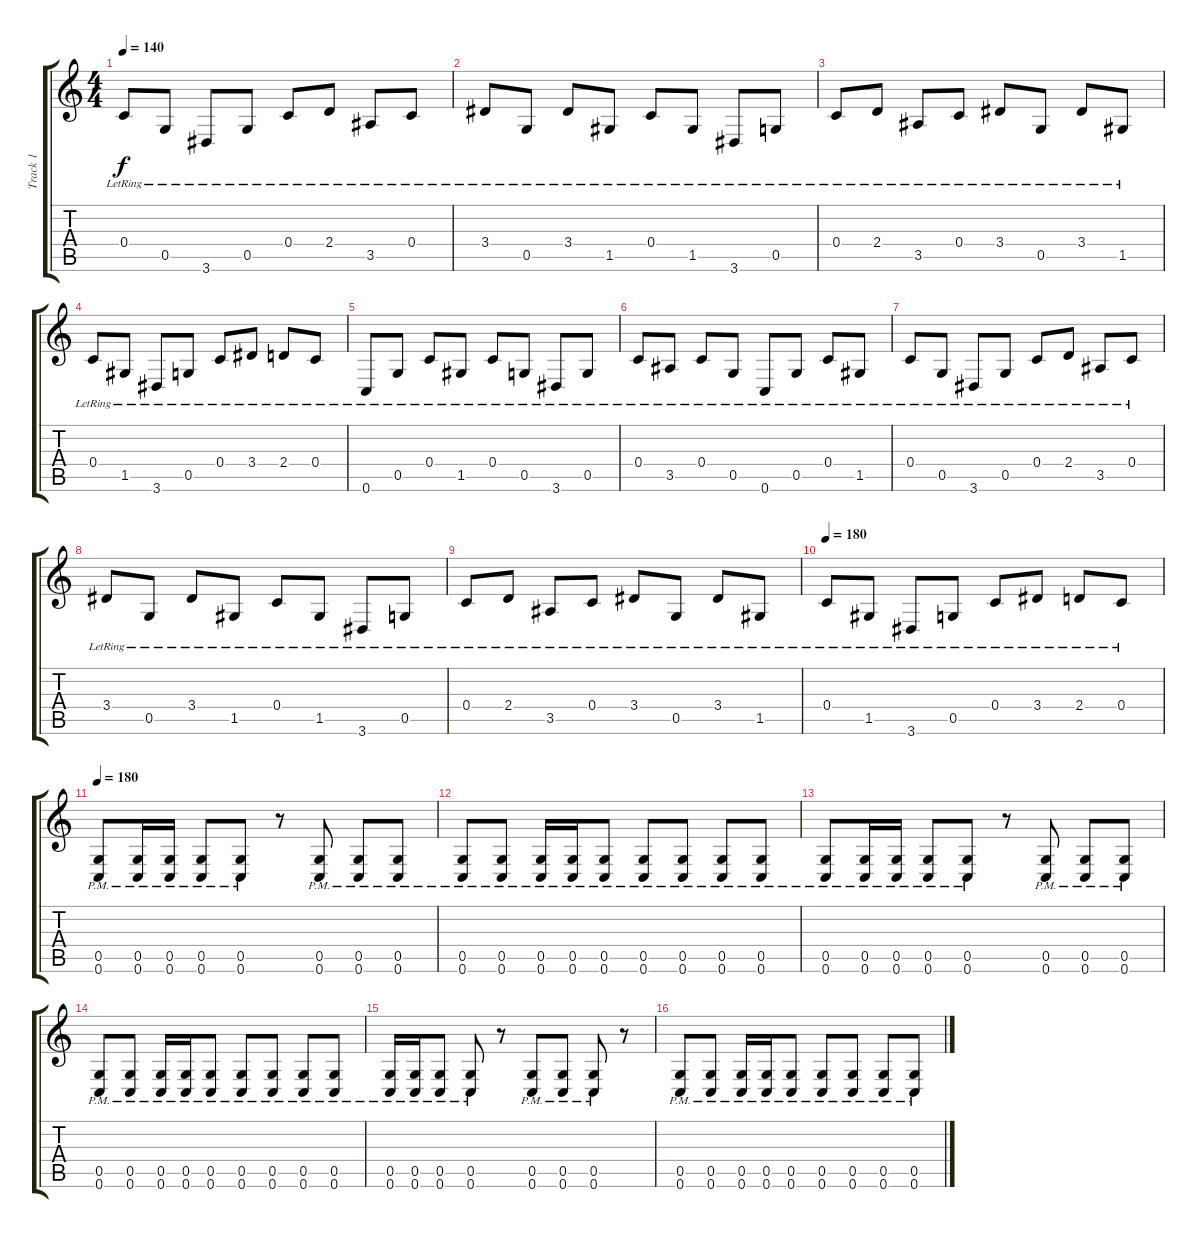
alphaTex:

\track ("Track 1" "Track 1") {instrument distortionguitar}
\staff {score tabs}
\tuning (D4 A3 F3 C3 G2 C2) {hide}
\ts (4 4)
\tempo 140
\clef g2
\ks c
0.4{lr}.8{dy f} 0.5{lr}.8 3.6{lr}.8 0.5{lr}.8 0.4{lr}.8 2.4{lr}.8 3.5{lr}.8 0.4{lr}.8 |
3.4{lr}.8 0.5{lr}.8 3.4{lr}.8 1.5{lr}.8 0.4{lr}.8 1.5{lr}.8 3.6{lr}.8 0.5{lr}.8 |
0.4{lr}.8 2.4{lr}.8 3.5{lr}.8 0.4{lr}.8 3.4{lr}.8 0.5{lr}.8 3.4{lr}.8 1.5{lr}.8 |
0.4{lr}.8 1.5{lr}.8 3.6{lr}.8 0.5{lr}.8 0.4{lr}.8 3.4{lr}.8 2.4{lr}.8 0.4{lr}.8 |
0.6{lr}.8 0.5{lr}.8 0.4{lr}.8 1.5{lr}.8 0.4{lr}.8 0.5{lr}.8 3.6{lr}.8 0.5{lr}.8 |
0.4{lr}.8 3.5{lr}.8 0.4{lr}.8 0.5{lr}.8 0.6{lr}.8 0.5{lr}.8 0.4{lr}.8 1.5{lr}.8 |
0.4{lr}.8 0.5{lr}.8 3.6{lr}.8 0.5{lr}.8 0.4{lr}.8 2.4{lr}.8 3.5{lr}.8 0.4{lr}.8 |
3.4{lr}.8 0.5{lr}.8 3.4{lr}.8 1.5{lr}.8 0.4{lr}.8 1.5{lr}.8 3.6{lr}.8 0.5{lr}.8 |
0.4{lr}.8 2.4{lr}.8 3.5{lr}.8 0.4{lr}.8 3.4{lr}.8 0.5{lr}.8 3.4{lr}.8 1.5{lr}.8 |
\tempo 180
0.4{lr}.8{volume 2} 1.5{lr}.8 3.6{lr}.8 0.5{lr}.8 0.4{lr}.8 3.4{lr}.8 2.4{lr}.8 0.4{lr}.8 |
\tempo 180
(0.5{pm} 0.6{pm}).8{volume 16 instrument distortionguitar} (0.5{pm} 0.6{pm}).16 (0.5{pm} 0.6{pm}).16 (0.5{pm} 0.6{pm}).8 (0.5{pm} 0.6{pm}).8 r.8 (0.5{pm} 0.6{pm}).8 (0.5{pm} 0.6{pm}).8 (0.5{pm} 0.6{pm}).8 |
(0.5{pm} 0.6{pm}).8 (0.5{pm} 0.6{pm}).8 (0.5{pm} 0.6{pm}).16 (0.5{pm} 0.6{pm}).16 (0.5{pm} 0.6{pm}).8 (0.5{pm} 0.6{pm}).8 (0.5{pm} 0.6{pm}).8 (0.5{pm} 0.6{pm}).8 (0.5{pm} 0.6{pm}).8 |
(0.5{pm} 0.6{pm}).8 (0.5{pm} 0.6{pm}).16 (0.5{pm} 0.6{pm}).16 (0.5{pm} 0.6{pm}).8 (0.5{pm} 0.6{pm}).8 r.8 (0.5{pm} 0.6{pm}).8 (0.5{pm} 0.6{pm}).8 (0.5{pm} 0.6{pm}).8 |
(0.5{pm} 0.6{pm}).8 (0.5{pm} 0.6{pm}).8 (0.5{pm} 0.6{pm}).16 (0.5{pm} 0.6{pm}).16 (0.5{pm} 0.6{pm}).8 (0.5{pm} 0.6{pm}).8 (0.5{pm} 0.6{pm}).8 (0.5{pm} 0.6{pm}).8 (0.5{pm} 0.6{pm}).8 |
(0.5{pm} 0.6{pm}).16 (0.5{pm} 0.6{pm}).16 (0.5{pm} 0.6{pm}).8 (0.5{pm} 0.6{pm}).8 r.8 (0.5{pm} 0.6{pm}).8 (0.5{pm} 0.6{pm}).8 (0.5{pm} 0.6{pm}).8 r.8 |
(0.5{pm} 0.6{pm}).8 (0.5{pm} 0.6{pm}).8 (0.5{pm} 0.6{pm}).16 (0.5{pm} 0.6{pm}).16 (0.5{pm} 0.6{pm}).8 (0.5{pm} 0.6{pm}).8 (0.5{pm} 0.6{pm}).8 (0.5{pm} 0.6{pm}).8 (0.5{pm} 0.6{pm}).8
